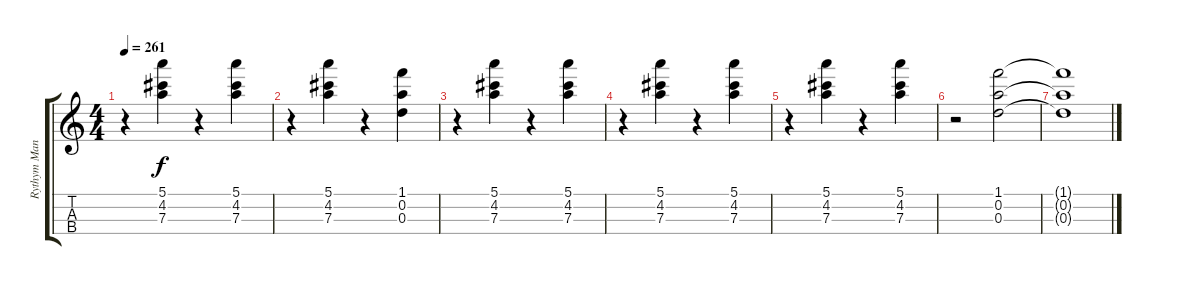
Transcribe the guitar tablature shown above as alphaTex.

\track ("Rythym Mandolin" "Rythym Man") {instrument banjo}
\staff {score tabs}
\tuning (E5 A4 D4 G3) {hide}
\displaytranspose 12
\ts (4 4)
\tempo 261
\clef g2
\ks c
r.4{dy f} (5.1 4.2 7.3).4 r.4 (5.1 4.2 7.3).4 |
r.4 (5.1 4.2 7.3).4 r.4 (1.1 0.2 0.3).4 |
r.4 (5.1 4.2 7.3).4 r.4 (5.1 4.2 7.3).4 |
r.4 (5.1 4.2 7.3).4 r.4 (5.1 4.2 7.3).4 |
r.4 (5.1 4.2 7.3).4 r.4 (5.1 4.2 7.3).4 |
r.2 (1.1 0.2 0.3).2 |
(1.1{t} 0.2{t} 0.3{t}).1
